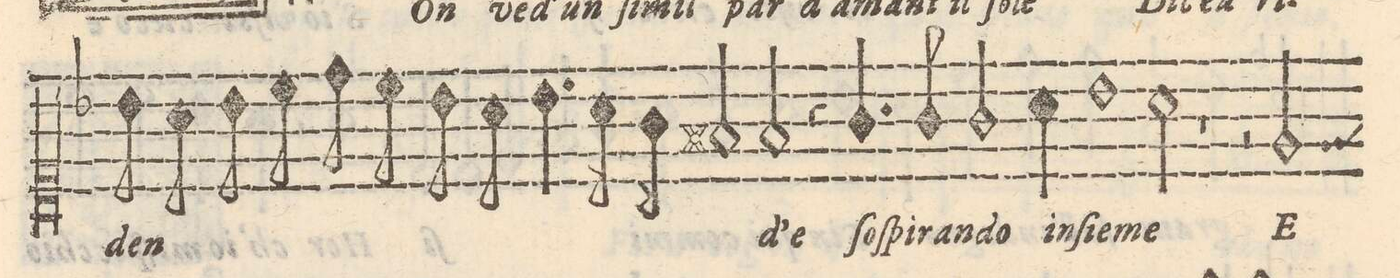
**kern	**text
*I"QUINTO	*
*clefC1	*
*k[b-]	*
*met(c)	*
*M2/1	*
8b-\	-den-
8a\	.
8b-\	.
8cc\	.
8dd\	.
8cc\	.
8b-\	.
8a\	.
4.b-\	.
16a\	.
16g\	.
=5-	=5-
2f#X/	.
2f#/	-d`e
4r	.
4.g/	ſoſ-
8g/	-pi-
2g/	-ran-
=6-	=6-
.	-do
4a\	in-
1b-	-ſie-
2a\	-me
=7-	=7-
1r	.
2r	.
2e/	E
=8-	=8-
*-	*-
